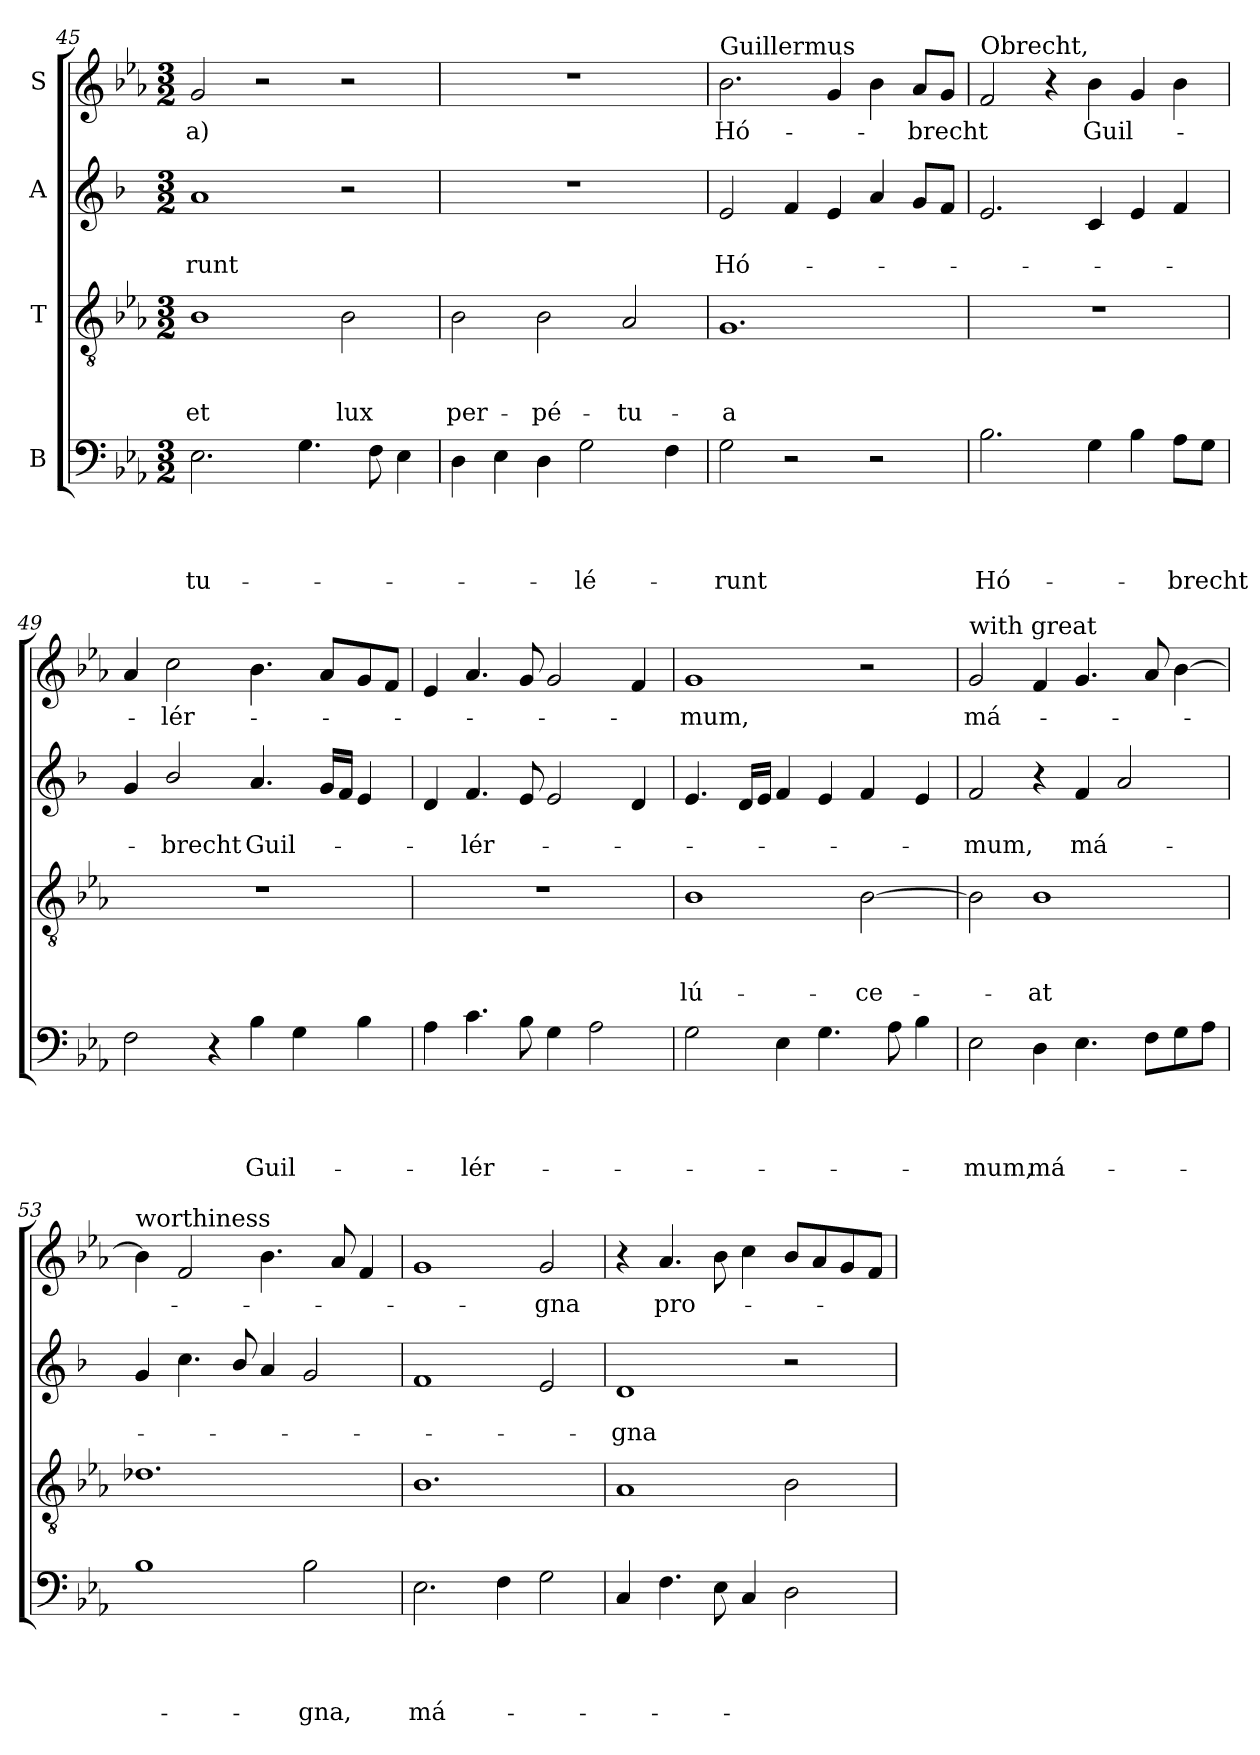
**kern	**text	**text	**text	**text	**kern	**text	**text	**text	**kern	**text	**text	**kern	**text
*part4	*part4	*part4	*part4	*part4	*part3	*part3	*part3	*part3	*part2	*part2	*part2	*part1	*part1
*staff4	*staff4	*staff4	*staff4	*staff4	*staff3	*staff3	*staff3	*staff3	*staff2	*staff2	*staff2	*staff1	*staff1
*I"B	*	*	*	*	*I"T	*	*	*	*I"A	*	*	*I"S	*
!!LO:LB:g=z
*clefF4	*	*	*	*	*clefGv2	*	*	*	*clefG2	*	*	*clefG2	*
*	*	*	*	*	*	*	*	*	*ITrd1c2	*	*	*	*
*k[b-e-a-]	*	*	*	*	*k[b-e-a-]	*	*	*	*k[b-e-a-]	*	*	*k[b-e-a-]	*
*E-:	*	*	*	*	*E-:	*	*	*	*E-:	*	*	*E-:	*
*M3/2	*	*	*	*	*M3/2	*	*	*	*M3/2	*	*	*M3/2	*
=45	=45	=45	=45	=45	=45	=45	=45	=45	=45	=45	=45	=45	=45
!	!	!	!	!LO:LY:b	!	!	!	!LO:LY:b	!	!	!LO:LY:b	!	!LO:LY:b
2.E-\	.	.	.	tu-	1B-	.	.	et	1g	.	-runt	2g/	-a)
.	.	.	.	.	.	.	.	.	.	.	.	2r	.
4.G\	.	.	.	.	.	.	.	.	.	.	.	.	.
!	!	!	!	!	!	!	!	!LO:LY:b	!	!	!	!	!
.	.	.	.	.	2B-\	.	.	lux	2r	.	.	2r	.
8F\	.	.	.	.	.	.	.	.	.	.	.	.	.
4E-\	.	.	.	.	.	.	.	.	.	.	.	.	.
=46	=46	=46	=46	=46	=46	=46	=46	=46	=46	=46	=46	=46	=46
!	!	!	!	!	!	!	!	!LO:LY:b	!	!	!	!	!
4D\	.	.	.	.	2B-\	.	.	per-	1.r	.	.	1.r	.
4E-\	.	.	.	.	.	.	.	.	.	.	.	.	.
!	!	!	!	!	!	!	!	!LO:LY:b	!	!	!	!	!
4D\	.	.	.	.	2B-\	.	.	-pé-	.	.	.	.	.
!	!	!	!	!LO:LY:b	!	!	!	!	!	!	!	!	!
2G\	.	.	.	-lé-	.	.	.	.	.	.	.	.	.
!	!	!	!	!	!	!	!	!LO:LY:b	!	!	!	!	!
.	.	.	.	.	2A-/	.	.	-tu-	.	.	.	.	.
4F\	.	.	.	.	.	.	.	.	.	.	.	.	.
=47	=47	=47	=47	=47	=47	=47	=47	=47	=47	=47	=47	=47	=47
!	!	!	!	!	!	!	!	!	!	!	!	!LO:TX:a:t=Guillermus	!
!	!	!	!	!LO:LY:b	!	!	!	!LO:LY:b	!	!	!LO:LY:b	!	!LO:LY:b
2G\	.	.	.	-runt	1.G	.	.	-a	2d/	.	Hó-	2.b-\	Hó-
2r	.	.	.	.	.	.	.	.	4e-/	.	.	.	.
.	.	.	.	.	.	.	.	.	4d/	.	.	4g/	.
2r	.	.	.	.	.	.	.	.	4g/	.	.	4b-\	.
!	!	!	!	!	!	!	!	!	!	!	!	!	!LO:LY:b
.	.	.	.	.	.	.	.	.	8f/L	.	.	8a-/L	-brecht
.	.	.	.	.	.	.	.	.	8e-/J	.	.	8g/J	.
=48	=48	=48	=48	=48	=48	=48	=48	=48	=48	=48	=48	=48	=48
!	!	!	!	!	!	!	!	!	!	!	!	!LO:TX:a:t=Obrecht,	!
!	!	!	!	!LO:LY:b	!	!	!	!	!	!	!	!	!
2.B-\	.	.	.	Hó-	1.r	.	.	.	2.d/	.	.	2f/	.
.	.	.	.	.	.	.	.	.	.	.	.	4r	.
!	!	!	!	!	!	!	!	!	!	!	!	!	!LO:LY:b
4G\	.	.	.	.	.	.	.	.	4B-/	.	.	4b-\	Guil-
4B-\	.	.	.	.	.	.	.	.	4d/	.	.	4g/	.
!	!	!	!	!LO:LY:b	!	!	!	!	!	!	!	!	!
8A-\L	.	.	.	-brecht	.	.	.	.	4e-/	.	.	4b-\	.
8G\J	.	.	.	.	.	.	.	.	.	.	.	.	.
!!LO:PB:g=z
=49	=49	=49	=49	=49	=49	=49	=49	=49	=49	=49	=49	=49	=49
2F\	.	.	.	.	1.r	.	.	.	4f/	.	.	4a-/	.
!	!	!	!	!	!	!	!	!	!	!	!LO:LY:b	!	!LO:LY:b
.	.	.	.	.	.	.	.	.	2a-/	.	-brecht	2cc\	-lér-
4r	.	.	.	.	.	.	.	.	.	.	.	.	.
!	!	!	!	!LO:LY:b	!	!	!	!	!	!	!LO:LY:b	!	!
4B-\	.	.	.	Guil-	.	.	.	.	4.g/	.	Guil-	4.b-\	.
4G\	.	.	.	.	.	.	.	.	.	.	.	.	.
.	.	.	.	.	.	.	.	.	16f/LL	.	.	8a-/L	.
.	.	.	.	.	.	.	.	.	16e-/JJ	.	.	.	.
4B-\	.	.	.	.	.	.	.	.	4d/	.	.	8g/	.
.	.	.	.	.	.	.	.	.	.	.	.	8f/J	.
=50	=50	=50	=50	=50	=50	=50	=50	=50	=50	=50	=50	=50	=50
4A-\	.	.	.	.	1.r	.	.	.	4c/	.	.	4e-/	.
!	!	!	!	!LO:LY:b	!	!	!	!	!	!	!LO:LY:b	!	!
4.c\	.	.	.	-lér-	.	.	.	.	4.e-/	.	-lér-	4.a-/	.
8B-\	.	.	.	.	.	.	.	.	8d/	.	.	8g/	.
4G\	.	.	.	.	.	.	.	.	2d/	.	.	2g/	.
2A-\	.	.	.	.	.	.	.	.	.	.	.	.	.
.	.	.	.	.	.	.	.	.	4c/	.	.	4f/	.
=51	=51	=51	=51	=51	=51	=51	=51	=51	=51	=51	=51	=51	=51
!	!	!	!	!	!	!	!	!LO:LY:b	!	!	!	!	!LO:LY:b
2G\	.	.	.	.	1B-	.	.	lú-	4.d/	.	.	1g	-mum,
.	.	.	.	.	.	.	.	.	16c/LL	.	.	.	.
.	.	.	.	.	.	.	.	.	16d/JJ	.	.	.	.
4E-\	.	.	.	.	.	.	.	.	4e-/	.	.	.	.
4.G\	.	.	.	.	.	.	.	.	4d/	.	.	.	.
!	!	!	!	!	!	!	!	!LO:LY:b	!	!	!	!	!
.	.	.	.	.	[2B-\	.	.	-ce-	4e-/	.	.	2r	.
8A-\	.	.	.	.	.	.	.	.	.	.	.	.	.
4B-\	.	.	.	.	.	.	.	.	4d/	.	.	.	.
=52	=52	=52	=52	=52	=52	=52	=52	=52	=52	=52	=52	=52	=52
!	!	!	!	!	!	!	!	!	!	!	!	!LO:TX:a:t=with great	!
!	!	!	!	!LO:LY:b	!	!	!	!	!	!	!LO:LY:b	!	!LO:LY:b
2E-\	.	.	.	-mum,	2B-\]	.	.	.	2e-/	.	-mum,	2g/	má-
!	!	!	!	!LO:LY:b	!	!	!	!LO:LY:b	!	!	!	!	!
4D\	.	.	.	má-	1B-	.	.	-at	4r	.	.	4f/	.
!	!	!	!	!	!	!	!	!	!	!	!LO:LY:b	!	!
4.E-\	.	.	.	.	.	.	.	.	4e-/	.	má-	4.g/	.
.	.	.	.	.	.	.	.	.	2g/	.	.	.	.
8F\L	.	.	.	.	.	.	.	.	.	.	.	8a-/	.
8G\	.	.	.	.	.	.	.	.	.	.	.	[4b-\	.
8A-\J	.	.	.	.	.	.	.	.	.	.	.	.	.
!!LO:LB:g=z
=53	=53	=53	=53	=53	=53	=53	=53	=53	=53	=53	=53	=53	=53
!	!	!	!	!	!	!	!	!	!	!	!	!LO:TX:a:t=worthiness	!
1B-	.	.	.	.	1.d-X	.	.	.	4f/	.	.	4b-\]	.
.	.	.	.	.	.	.	.	.	4.b-\	.	.	2f/	.
.	.	.	.	.	.	.	.	.	8a-/	.	.	.	.
.	.	.	.	.	.	.	.	.	4g/	.	.	4.b-\	.
!	!	!	!	!LO:LY:b	!	!	!	!	!	!	!	!	!
2B-\	.	.	.	-gna,	.	.	.	.	2f/	.	.	.	.
.	.	.	.	.	.	.	.	.	.	.	.	8a-/	.
.	.	.	.	.	.	.	.	.	.	.	.	4f/	.
=54	=54	=54	=54	=54	=54	=54	=54	=54	=54	=54	=54	=54	=54
!	!	!	!	!LO:LY:b	!	!	!	!	!	!	!	!	!
2.E-\	.	.	.	má-	1.B-	.	.	.	1e-	.	.	1g	.
4F\	.	.	.	.	.	.	.	.	.	.	.	.	.
!	!	!	!	!	!	!	!	!	!	!	!	!	!LO:LY:b
2G\	.	.	.	.	.	.	.	.	2d/	.	.	2g/	-gna
=55	=55	=55	=55	=55	=55	=55	=55	=55	=55	=55	=55	=55	=55
!	!	!	!	!	!	!	!	!	!	!	!LO:LY:b	!	!
4C/	.	.	.	.	1A-	.	.	.	1c	.	-gna	4r	.
!	!	!	!	!	!	!	!	!	!	!	!	!	!LO:LY:b
4.F\	.	.	.	.	.	.	.	.	.	.	.	4.a-/	pro-
8E-\	.	.	.	.	.	.	.	.	.	.	.	8b-\	.
4C/	.	.	.	.	.	.	.	.	.	.	.	4cc\	.
2D\	.	.	.	.	2B-\	.	.	.	2r	.	.	8b-/L	.
.	.	.	.	.	.	.	.	.	.	.	.	8a-/	.
.	.	.	.	.	.	.	.	.	.	.	.	8g/	.
.	.	.	.	.	.	.	.	.	.	.	.	8f/J	.
=	=	=	=	=	=	=	=	=	=	=	=	=	=
*-	*-	*-	*-	*-	*-	*-	*-	*-	*-	*-	*-	*-	*-
